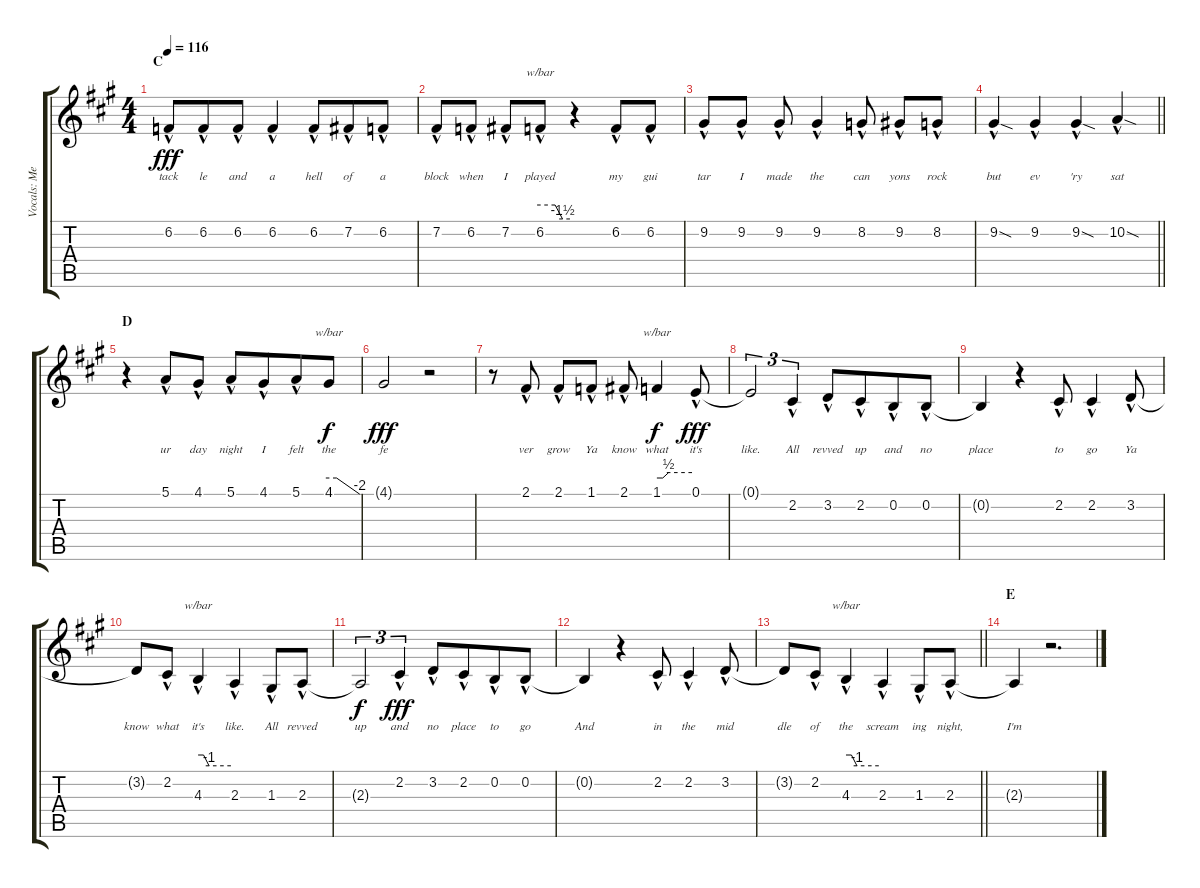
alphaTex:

\track ("Vocals: Meatloaf" "Vocals: Me") {instrument lead2sawtooth}
\staff {score tabs}
\tuning (E4 B3 G3 D3 A2 E2) {hide}
\ts (4 4)
\section ("" "C")
\tempo 116
\clef g2
\ks a
6.2{hac}.8{lyrics (0 "tack") lyrics (1 "") lyrics (2 "") lyrics (3 "") lyrics (4 "") dy fff} 6.2{hac}.8{lyrics (0 "le") lyrics (1 "") lyrics (2 "") lyrics (3 "") lyrics (4 "") beam merge} 6.2{hac}.8{lyrics (0 "and") lyrics (1 "") lyrics (2 "") lyrics (3 "") lyrics (4 "")} 6.2{hac}.4{lyrics (0 "a") lyrics (1 "") lyrics (2 "") lyrics (3 "") lyrics (4 "")} 6.2{hac}.8{lyrics (0 "hell") lyrics (1 "") lyrics (2 "") lyrics (3 "") lyrics (4 "") beam merge} 7.2{hac}.8{lyrics (0 "of") lyrics (1 "") lyrics (2 "") lyrics (3 "") lyrics (4 "")} 6.2{hac}.8{lyrics (0 "a") lyrics (1 "") lyrics (2 "") lyrics (3 "") lyrics (4 "")} |
7.2{hac}.8{lyrics (0 "block") lyrics (1 "") lyrics (2 "") lyrics (3 "") lyrics (4 "")} 6.2{hac}.8{lyrics (0 "when") lyrics (1 "") lyrics (2 "") lyrics (3 "") lyrics (4 "")} 7.2{hac}.8{lyrics (0 "I") lyrics (1 "") lyrics (2 "") lyrics (3 "") lyrics (4 "")} 6.2{hac}.8{tbe (custom default 0 0 30 0 45 -6 60 -6) lyrics (0 "played") lyrics (1 "") lyrics (2 "") lyrics (3 "") lyrics (4 "")} r.4 6.2{hac}.8{lyrics (0 "my") lyrics (1 "") lyrics (2 "") lyrics (3 "") lyrics (4 "")} 6.2{hac}.8{lyrics (0 "gui") lyrics (1 "") lyrics (2 "") lyrics (3 "") lyrics (4 "")} |
9.2{hac}.8{lyrics (0 "tar") lyrics (1 "") lyrics (2 "") lyrics (3 "") lyrics (4 "")} 9.2{hac}.8{lyrics (0 "I") lyrics (1 "") lyrics (2 "") lyrics (3 "") lyrics (4 "")} 9.2{hac}.8{lyrics (0 "made") lyrics (1 "") lyrics (2 "") lyrics (3 "") lyrics (4 "")} 9.2{hac}.4{lyrics (0 "the") lyrics (1 "") lyrics (2 "") lyrics (3 "") lyrics (4 "")} 8.2{hac}.8{lyrics (0 "can") lyrics (1 "") lyrics (2 "") lyrics (3 "") lyrics (4 "")} 9.2{hac}.8{lyrics (0 "yons") lyrics (1 "") lyrics (2 "") lyrics (3 "") lyrics (4 "")} 8.2{hac}.8{lyrics (0 "rock") lyrics (1 "") lyrics (2 "") lyrics (3 "") lyrics (4 "")} |
\barLineRight lightlight
9.2{sod hac}.4{lyrics (0 "but") lyrics (1 "") lyrics (2 "") lyrics (3 "") lyrics (4 "")} 9.2{hac}.4{lyrics (0 "ev") lyrics (1 "") lyrics (2 "") lyrics (3 "") lyrics (4 "")} 9.2{sod hac}.4{lyrics (0 "'ry") lyrics (1 "") lyrics (2 "") lyrics (3 "") lyrics (4 "")} 10.2{sod hac}.4{lyrics (0 "sat") lyrics (1 "") lyrics (2 "") lyrics (3 "") lyrics (4 "")} |
\section ("" "D")
r.4 5.1{hac}.8{lyrics (0 "ur") lyrics (1 "") lyrics (2 "") lyrics (3 "") lyrics (4 "")} 4.1{hac}.8{lyrics (0 "day") lyrics (1 "") lyrics (2 "") lyrics (3 "") lyrics (4 "")} 5.1{hac}.8{lyrics (0 "night") lyrics (1 "") lyrics (2 "") lyrics (3 "") lyrics (4 "")} 4.1{hac}.8{lyrics (0 "I") lyrics (1 "") lyrics (2 "") lyrics (3 "") lyrics (4 "") beam merge} 5.1{hac}.8{lyrics (0 "felt") lyrics (1 "") lyrics (2 "") lyrics (3 "") lyrics (4 "")} 4.1.8{tbe (custom default 0 0 15 0 60 -8) lyrics (0 "the") lyrics (1 "") lyrics (2 "") lyrics (3 "") lyrics (4 "") dy f} |
4.1{t}.2{lyrics (0 "fe") lyrics (1 "") lyrics (2 "") lyrics (3 "") lyrics (4 "") dy fff} r.2 |
r.8 2.1{hac}.8{lyrics (0 "ver") lyrics (1 "") lyrics (2 "") lyrics (3 "") lyrics (4 "")} 2.1{hac}.8{lyrics (0 "grow") lyrics (1 "") lyrics (2 "") lyrics (3 "") lyrics (4 "")} 1.1{hac}.8{lyrics (0 "Ya") lyrics (1 "") lyrics (2 "") lyrics (3 "") lyrics (4 "")} 2.1{hac}.8{lyrics (0 "know") lyrics (1 "") lyrics (2 "") lyrics (3 "") lyrics (4 "")} 1.1.4{tbe (custom default 0 0 10 0 20 2 60 2) lyrics (0 "what") lyrics (1 "") lyrics (2 "") lyrics (3 "") lyrics (4 "") dy f} 0.1{hac}.8{lyrics (0 "it's") lyrics (1 "") lyrics (2 "") lyrics (3 "") lyrics (4 "") dy fff} |
0.1{t}.2{tu (3 2) lyrics (0 "like.") lyrics (1 "") lyrics (2 "") lyrics (3 "") lyrics (4 "")} 2.2{hac}.4{tu (3 2) lyrics (0 "All") lyrics (1 "") lyrics (2 "") lyrics (3 "") lyrics (4 "")} 3.2{hac}.8{lyrics (0 "revved") lyrics (1 "") lyrics (2 "") lyrics (3 "") lyrics (4 "")} 2.2{hac}.8{lyrics (0 "up") lyrics (1 "") lyrics (2 "") lyrics (3 "") lyrics (4 "") beam merge} 0.2{hac}.8{lyrics (0 "and") lyrics (1 "") lyrics (2 "") lyrics (3 "") lyrics (4 "")} 0.2{hac}.8{lyrics (0 "no") lyrics (1 "") lyrics (2 "") lyrics (3 "") lyrics (4 "")} |
0.2{t}.4{lyrics (0 "place") lyrics (1 "") lyrics (2 "") lyrics (3 "") lyrics (4 "")} r.4 2.2{hac}.8{lyrics (0 "to") lyrics (1 "") lyrics (2 "") lyrics (3 "") lyrics (4 "")} 2.2{hac}.4{lyrics (0 "go") lyrics (1 "") lyrics (2 "") lyrics (3 "") lyrics (4 "")} 3.2{hac}.8{lyrics (0 "Ya") lyrics (1 "") lyrics (2 "") lyrics (3 "") lyrics (4 "")} |
3.2{t}.8{lyrics (0 "know") lyrics (1 "") lyrics (2 "") lyrics (3 "") lyrics (4 "")} 2.2{hac}.8{lyrics (0 "what") lyrics (1 "") lyrics (2 "") lyrics (3 "") lyrics (4 "")} 4.3{hac}.4{tbe (custom default 0 0 10 0 20 -4 60 -4) lyrics (0 "it's") lyrics (1 "") lyrics (2 "") lyrics (3 "") lyrics (4 "")} 2.3{hac}.4{lyrics (0 "like.") lyrics (1 "") lyrics (2 "") lyrics (3 "") lyrics (4 "")} 1.3{hac}.8{lyrics (0 "All") lyrics (1 "") lyrics (2 "") lyrics (3 "") lyrics (4 "")} 2.3{hac}.8{lyrics (0 "revved") lyrics (1 "") lyrics (2 "") lyrics (3 "") lyrics (4 "")} |
2.3{t}.2{tu (3 2) lyrics (0 "up") lyrics (1 "") lyrics (2 "") lyrics (3 "") lyrics (4 "") dy f} 2.2{hac}.4{tu (3 2) lyrics (0 "and") lyrics (1 "") lyrics (2 "") lyrics (3 "") lyrics (4 "") dy fff} 3.2{hac}.8{lyrics (0 "no") lyrics (1 "") lyrics (2 "") lyrics (3 "") lyrics (4 "")} 2.2{hac}.8{lyrics (0 "place") lyrics (1 "") lyrics (2 "") lyrics (3 "") lyrics (4 "") beam merge} 0.2{hac}.8{lyrics (0 "to") lyrics (1 "") lyrics (2 "") lyrics (3 "") lyrics (4 "")} 0.2{hac}.8{lyrics (0 "go") lyrics (1 "") lyrics (2 "") lyrics (3 "") lyrics (4 "")} |
0.2{t}.4{lyrics (0 "And") lyrics (1 "") lyrics (2 "") lyrics (3 "") lyrics (4 "")} r.4 2.2{hac}.8{lyrics (0 "in") lyrics (1 "") lyrics (2 "") lyrics (3 "") lyrics (4 "")} 2.2{hac}.4{lyrics (0 "the") lyrics (1 "") lyrics (2 "") lyrics (3 "") lyrics (4 "")} 3.2{hac}.8{lyrics (0 "mid") lyrics (1 "") lyrics (2 "") lyrics (3 "") lyrics (4 "")} |
\barLineRight lightlight
3.2{t}.8{lyrics (0 "dle") lyrics (1 "") lyrics (2 "") lyrics (3 "") lyrics (4 "")} 2.2{hac}.8{lyrics (0 "of") lyrics (1 "") lyrics (2 "") lyrics (3 "") lyrics (4 "")} 4.3{hac}.4{tbe (custom default 0 0 10 0 20 -4 60 -4) lyrics (0 "the") lyrics (1 "") lyrics (2 "") lyrics (3 "") lyrics (4 "")} 2.3{hac}.4{lyrics (0 "scream") lyrics (1 "") lyrics (2 "") lyrics (3 "") lyrics (4 "")} 1.3{hac}.8{lyrics (0 "ing") lyrics (1 "") lyrics (2 "") lyrics (3 "") lyrics (4 "")} 2.3{hac}.8{lyrics (0 "night,") lyrics (1 "") lyrics (2 "") lyrics (3 "") lyrics (4 "")} |
\section ("" "E")
2.3{t}.4{lyrics (0 "I'm") lyrics (1 "") lyrics (2 "") lyrics (3 "") lyrics (4 "")} r.2{d}
